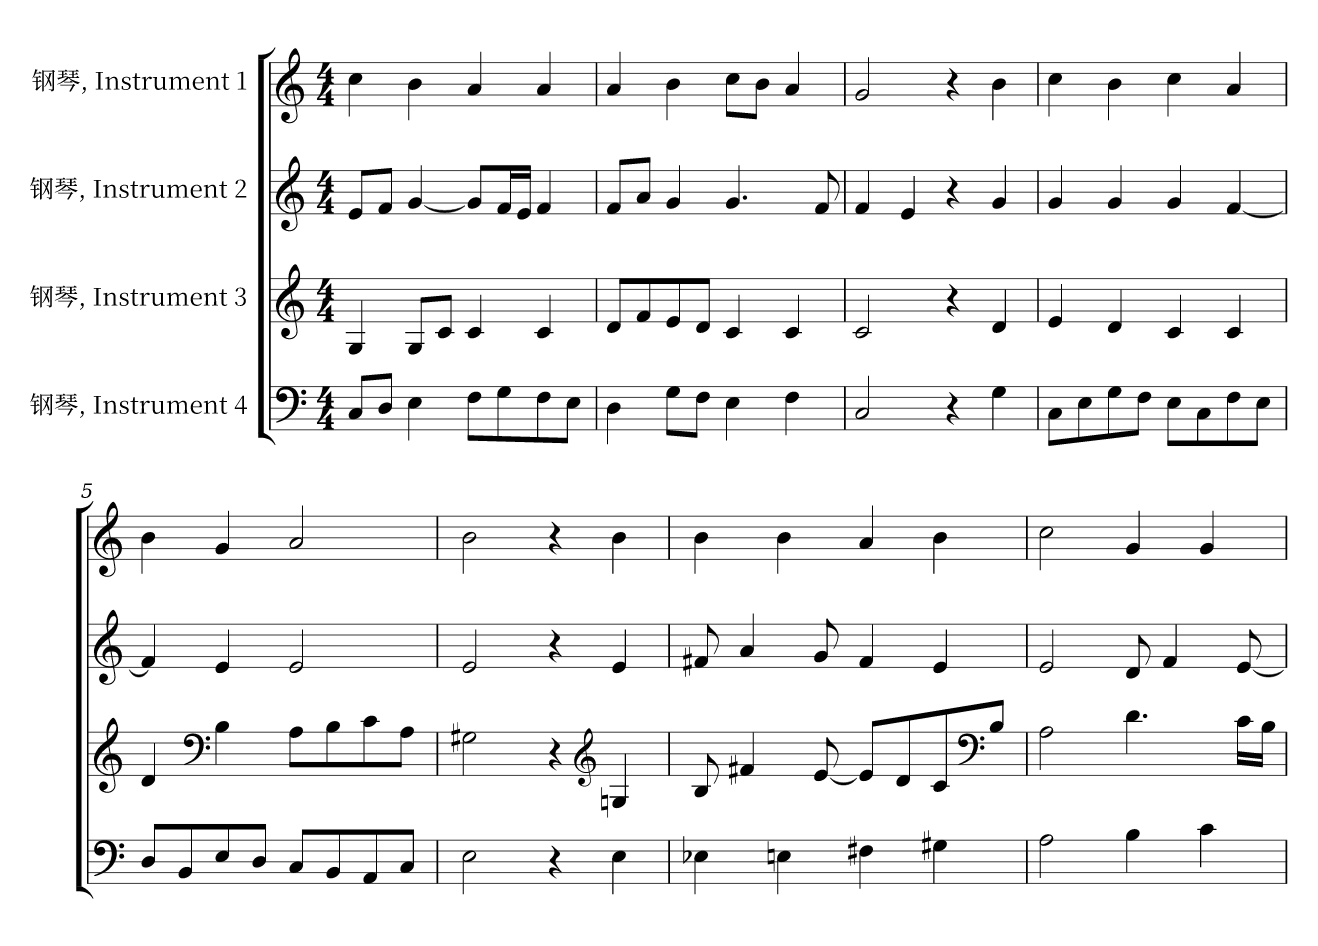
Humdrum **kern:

**kern	**kern	**kern	**kern
*part4	*part3	*part2	*part1
*staff4	*staff3	*staff2	*staff1
*I"钢琴, Instrument 4	*I"钢琴, Instrument 3	*I"钢琴, Instrument 2	*I"钢琴, Instrument 1
*clefF4	*clefG2	*clefG2	*clefG2
*k[]	*k[]	*k[]	*k[]
*M4/4	*M4/4	*M4/4	*M4/4
*MM90	*MM90	*MM90	*MM90
=1	=1	=1	=1
8C/L	4G/	8e/L	4cc\
8D/J	.	8f/J	.
4E\	8G/L	[4g/	4b\
.	8c/J	.	.
8F\L	4c/	8g/L]	4a/
8G\	.	16f/L	.
.	.	16e/JJ	.
8F\	4c/	4f/	4a/
8E\J	.	.	.
=2	=2	=2	=2
4D\	8d/L	8f/L	4a/
.	8f/	8a/J	.
8G\L	8e/	4g/	4b\
8F\J	8d/J	.	.
4E\	4c/	4.g/	8cc\L
.	.	.	8b\J
4F\	4c/	.	4a/
.	.	8f/	.
=3	=3	=3	=3
2C/	2c/	4f/	2g/
.	.	4e/	.
4r	4r	4r	4r
4G\	4d/	4g/	4b\
=4	=4	=4	=4
8C\L	4e/	4g/	4cc\
8E\	.	.	.
8G\	4d/	4g/	4b\
8F\J	.	.	.
8E\L	4c/	4g/	4cc\
8C\	.	.	.
8F\	4c/	[4f/	4a/
8E\J	.	.	.
!!LO:LB:g=z
=5	=5	=5	=5
8D/L	4d/	4f/]	4b\
8BB/	.	.	.
*	*clefF4	*	*
8E/	4B\	4e/	4g/
8D/J	.	.	.
8C/L	8A\L	2e/	2a/
8BB/	8B\	.	.
8AA/	8c\	.	.
8C/J	8A\J	.	.
=6	=6	=6	=6
2E\	2G#X\	2e/	2b\
4r	4r	4r	4r
*	*clefG2	*	*
4E\	4Gn/	4e/	4b\
=7	=7	=7	=7
4E-X\	8B/	8f#X/	4b\
.	4f#X/	4a/	.
4En\	.	.	4b\
.	[8e/	8g/	.
4F#X\	8e/L]	4f#/	4a/
.	8d/	.	.
4G#X\	8c/	4e/	4b\
*	*clefF4	*	*
.	8B/J	.	.
=8	=8	=8	=8
2A\	2A\	2e/	2cc\
4B\	4.d\	8d/	4g/
.	.	4f/	.
4c\	.	.	4g/
.	16c\LL	[8e/	.
.	16B\JJ	.	.
=	=	=	=
*-	*-	*-	*-
